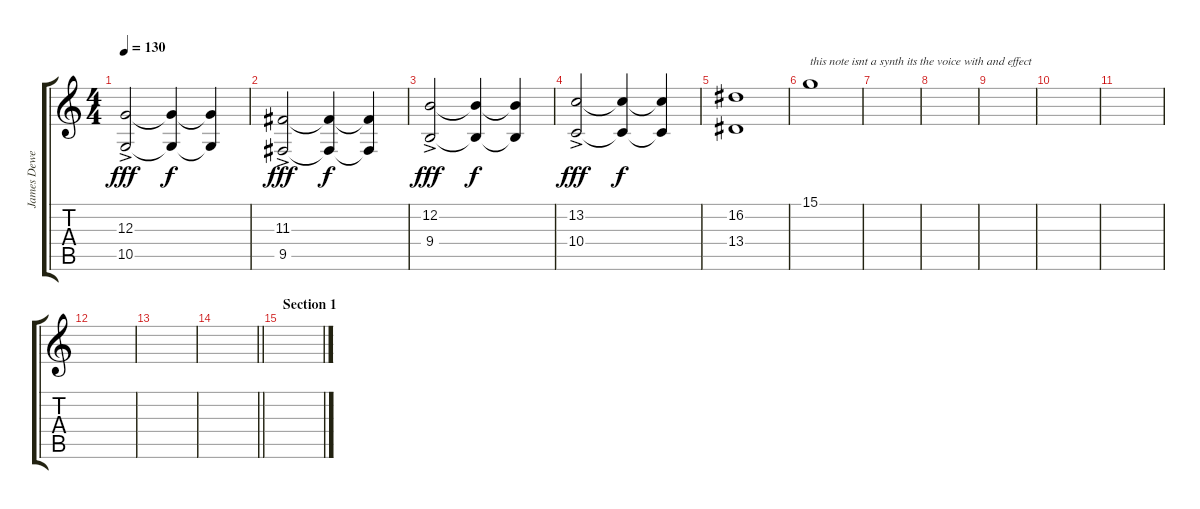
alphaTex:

\track ("James Dewees - Keyboard" "James Dewe") {instrument lead2sawtooth}
\staff {score tabs}
\tuning (E4 B3 G3 D3 A2 E2) {hide}
\ts (4 4)
\tempo 130
\clef g2
\ks c
(12.3{ac} 10.5{ac}).2{dy fff volume 8} (12.3{t} 10.5{t}).4{dy f volume 4} (12.3{t} 10.5{t}).4 |
(11.3{ac} 9.5{ac}).2{dy fff volume 8} (11.3{t} 9.5{t}).4{dy f volume 4} (11.3{t} 9.5{t}).4 |
(12.2{ac} 9.4{ac}).2{dy fff volume 8} (12.2{t} 9.4{t}).4{dy f volume 4} (12.2{t} 9.4{t}).4 |
(13.2{ac} 10.4{ac}).2{dy fff volume 8} (13.2{t} 10.4{t}).4{dy f volume 4} (13.2{t} 10.4{t}).4 |
(16.2 13.4).1{volume 7} |
15.1.1{txt "this note isnt a synth its the voice with and effect "} |
|
|
|
|
|
|
|
\barLineRight lightlight
|
\section ("" "Section 1")
